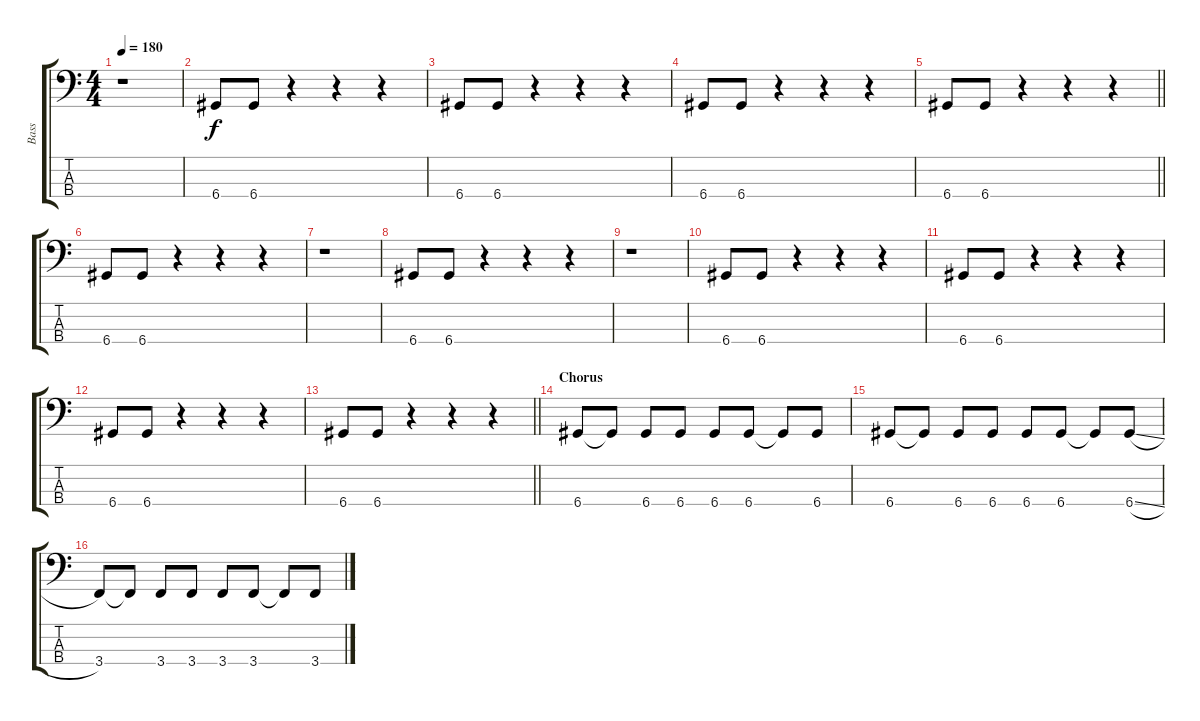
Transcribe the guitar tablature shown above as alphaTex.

\track ("Bass" "Bass") {instrument electricbassfinger}
\staff {score tabs}
\tuning (F2 C2 G1 D1) {hide}
\ts (4 4)
\tempo 180
\clef f4
\ks c
r.1{dy f} |
6.4.8 6.4.8 r.4 r.4 r.4 |
6.4.8 6.4.8 r.4 r.4 r.4 |
6.4.8 6.4.8 r.4 r.4 r.4 |
\barLineRight lightlight
6.4.8 6.4.8 r.4 r.4 r.4 |
6.4.8 6.4.8 r.4 r.4 r.4 |
r.1 |
6.4.8 6.4.8 r.4 r.4 r.4 |
r.1 |
6.4.8 6.4.8 r.4 r.4 r.4 |
6.4.8 6.4.8 r.4 r.4 r.4 |
6.4.8 6.4.8 r.4 r.4 r.4 |
\barLineRight lightlight
6.4.8 6.4.8 r.4 r.4 r.4 |
\section ("" "Chorus")
6.4.8 6.4{t}.8 6.4.8 6.4.8 6.4.8 6.4.8 6.4{t}.8 6.4.8 |
6.4.8 6.4{t}.8 6.4.8 6.4.8 6.4.8 6.4.8 6.4{t}.8 6.4{sl}.8 |
3.4.8 3.4{t}.8 3.4.8 3.4.8 3.4.8 3.4.8 3.4{t}.8 3.4.8
